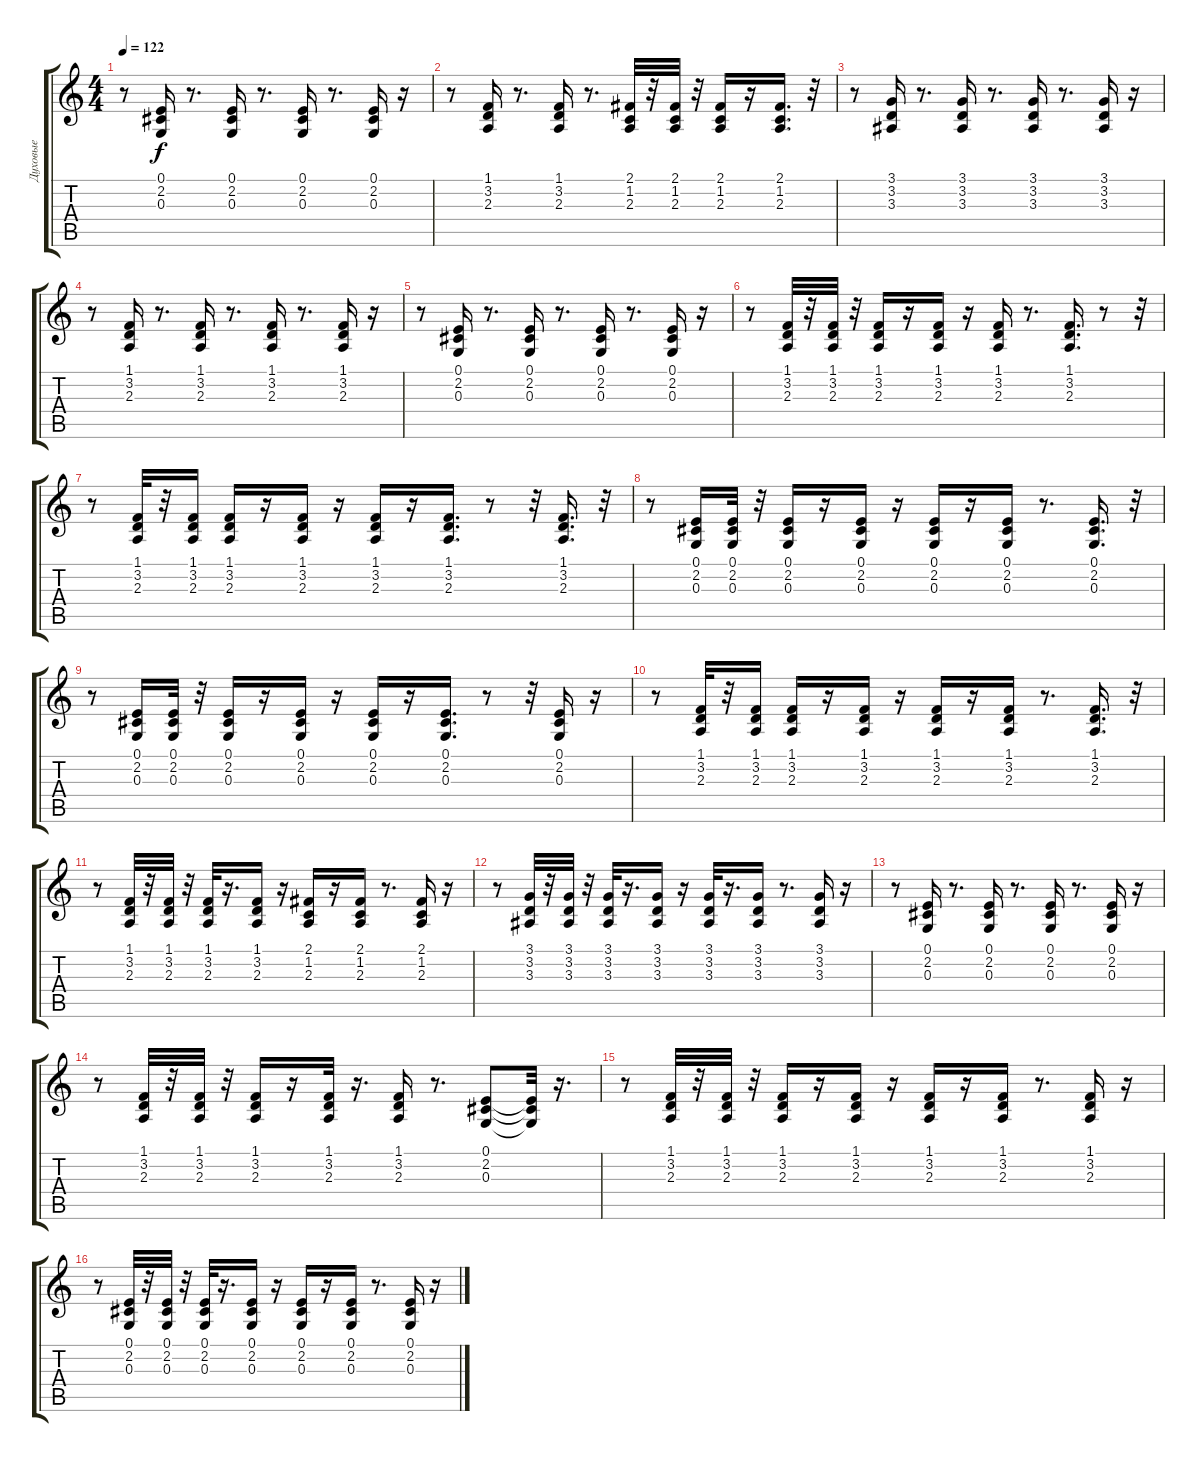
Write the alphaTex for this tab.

\track ("Духовые" "Духовые") {instrument frenchhorn}
\staff {score tabs}
\tuning (E4 B3 G3 D3 A2 E2) {hide}
\ts (4 4)
\tempo 122
\clef g2
\ks c
r.8{dy f} (0.1 2.2 0.3).16 r.8{d} (0.1 2.2 0.3).16 r.8{d} (0.1 2.2 0.3).16 r.8{d} (0.1 2.2 0.3).16 r.16 |
r.8 (1.1 3.2 2.3).16 r.8{d} (1.1 3.2 2.3).16 r.8{d} (2.1 1.2 2.3).32 r.32 (2.1 1.2 2.3).32 r.32 (2.1 1.2 2.3).16 r.16 (2.1 1.2 2.3).16{d} r.32 |
r.8 (3.1 3.2 3.3).16 r.8{d} (3.1 3.2 3.3).16 r.8{d} (3.1 3.2 3.3).16 r.8{d} (3.1 3.2 3.3).16 r.16 |
r.8 (1.1 3.2 2.3).16 r.8{d} (1.1 3.2 2.3).16 r.8{d} (1.1 3.2 2.3).16 r.8{d} (1.1 3.2 2.3).16 r.16 |
r.8 (0.1 2.2 0.3).16 r.8{d} (0.1 2.2 0.3).16 r.8{d} (0.1 2.2 0.3).16 r.8{d} (0.1 2.2 0.3).16 r.16 |
r.8 (1.1 3.2 2.3).32 r.32 (1.1 3.2 2.3).32 r.32 (1.1 3.2 2.3).16 r.16 (1.1 3.2 2.3).16 r.16 (1.1 3.2 2.3).16 r.8{d} (1.1 3.2 2.3).16{d} r.8 r.32 |
r.8 (1.1 3.2 2.3).32 r.32 (1.1 3.2 2.3).16 (1.1 3.2 2.3).16 r.16 (1.1 3.2 2.3).16 r.16 (1.1 3.2 2.3).16 r.16 (1.1 3.2 2.3).16{d} r.8 r.32 (1.1 3.2 2.3).16{d} r.32 |
r.8 (0.1 2.2 0.3).16 (0.1 2.2 0.3).32 r.32 (0.1 2.2 0.3).16 r.16 (0.1 2.2 0.3).16 r.16 (0.1 2.2 0.3).16 r.16 (0.1 2.2 0.3).16 r.8{d} (0.1 2.2 0.3).16{d} r.32 |
r.8 (0.1 2.2 0.3).16 (0.1 2.2 0.3).32 r.32 (0.1 2.2 0.3).16 r.16 (0.1 2.2 0.3).16 r.16 (0.1 2.2 0.3).16 r.16 (0.1 2.2 0.3).16{d} r.8 r.32 (0.1 2.2 0.3).16 r.16 |
r.8 (1.1 3.2 2.3).32 r.32 (1.1 3.2 2.3).16 (1.1 3.2 2.3).16 r.16 (1.1 3.2 2.3).16 r.16 (1.1 3.2 2.3).16 r.16 (1.1 3.2 2.3).16 r.8{d} (1.1 3.2 2.3).16{d} r.32 |
r.8 (1.1 3.2 2.3).32 r.32 (1.1 3.2 2.3).32 r.32 (1.1 3.2 2.3).32 r.16{d} (1.1 3.2 2.3).16 r.16 (2.1 1.2 2.3).16 r.16 (2.1 1.2 2.3).16 r.8{d} (2.1 1.2 2.3).16 r.16 |
r.8 (3.1 3.2 3.3).32 r.32 (3.1 3.2 3.3).32 r.32 (3.1 3.2 3.3).32 r.16{d} (3.1 3.2 3.3).16 r.16 (3.1 3.2 3.3).32 r.16{d} (3.1 3.2 3.3).16 r.8{d} (3.1 3.2 3.3).16 r.16 |
r.8 (0.1 2.2 0.3).16 r.8{d} (0.1 2.2 0.3).16 r.8{d} (0.1 2.2 0.3).16 r.8{d} (0.1 2.2 0.3).16 r.16 |
r.8 (1.1 3.2 2.3).32 r.32 (1.1 3.2 2.3).32 r.32 (1.1 3.2 2.3).16 r.16 (1.1 3.2 2.3).32 r.16{d} (1.1 3.2 2.3).16 r.8{d} (0.1 2.2 0.3).8 (0.1{t} 2.2{t} 0.3{t}).32 r.16{d} |
r.8 (1.1 3.2 2.3).32 r.32 (1.1 3.2 2.3).32 r.32 (1.1 3.2 2.3).16 r.16 (1.1 3.2 2.3).16 r.16 (1.1 3.2 2.3).16 r.16 (1.1 3.2 2.3).16 r.8{d} (1.1 3.2 2.3).16 r.16 |
r.8 (0.1 2.2 0.3).32 r.32 (0.1 2.2 0.3).32 r.32 (0.1 2.2 0.3).32 r.16{d} (0.1 2.2 0.3).16 r.16 (0.1 2.2 0.3).16 r.16 (0.1 2.2 0.3).16 r.8{d} (0.1 2.2 0.3).16 r.16
